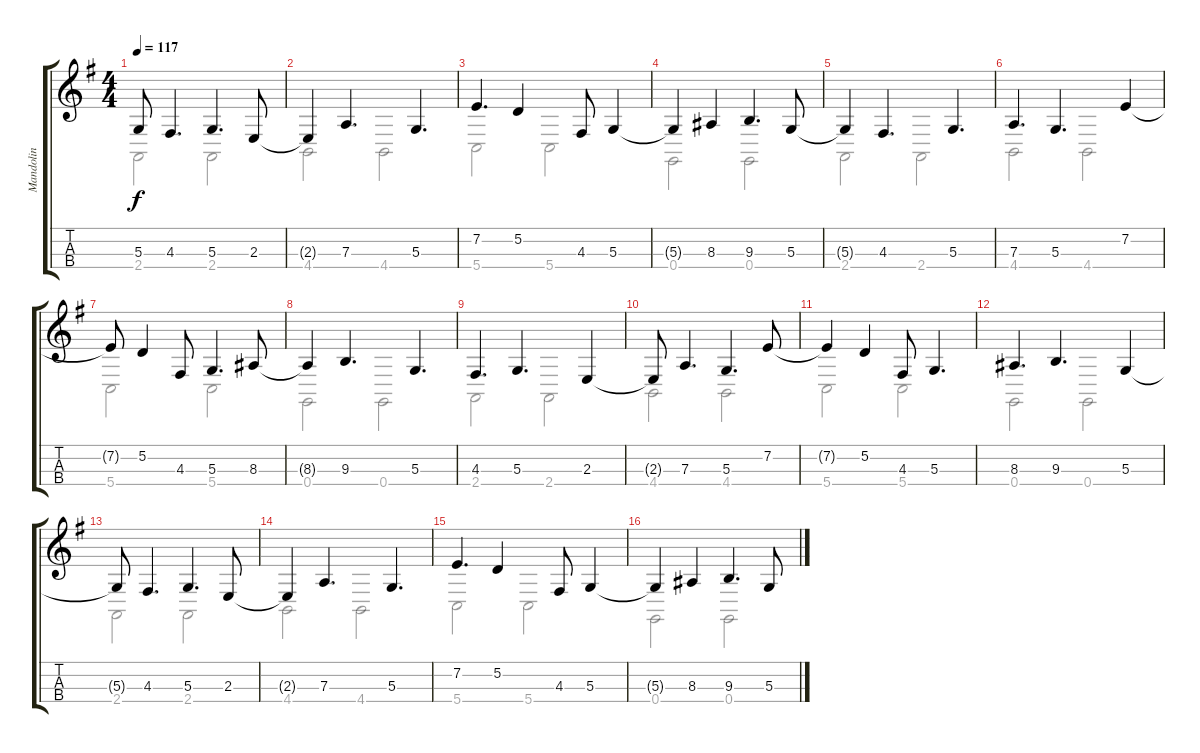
\track ("Mandolin" "Mandolin") {instrument koto}
\staff {score tabs}
\tuning (E4 A3 D3 G2) {hide}
\voice
\ts (4 4)
\tempo 117
\clef g2
\ks g
5.3{t}.8{dy f} 4.3.4{d} 5.3.4{d} 2.3.8 |
2.3{t}.4 7.3.4{d} 5.3.4{d} |
7.2.4{d} 5.2.4 4.3.8 5.3.4 |
5.3{t}.4 8.3.4 9.3.4{d} 5.3.8 |
5.3{t}.4 4.3.4{d} 5.3.4{d} |
7.3.4{d} 5.3.4{d} 7.2.4 |
7.2{t}.8 5.2.4 4.3.8 5.3.4{d} 8.3.8 |
8.3{t}.4 9.3.4{d} 5.3.4{d} |
4.3.4{d} 5.3.4{d} 2.3.4 |
2.3{t}.8 7.3.4{d} 5.3.4{d} 7.2.8 |
7.2{t}.4 5.2.4 4.3.8 5.3.4{d} |
8.3.4{d} 9.3.4{d} 5.3.4 |
5.3{t}.8 4.3.4{d} 5.3.4{d} 2.3.8 |
2.3{t}.4 7.3.4{d} 5.3.4{d} |
7.2.4{d} 5.2.4 4.3.8 5.3.4 |
5.3{t}.4 8.3.4 9.3.4{d} 5.3.8
\voice
\clef g2
\ottava regular
\simile none
\ks g
2.4.2{dy f} 2.4.2 |
4.4.2 4.4.2 |
5.4.2 5.4.2 |
0.4.2 0.4.2 |
2.4.2 2.4.2 |
4.4.2 4.4.2 |
5.4.2 5.4.2 |
0.4.2 0.4.2 |
2.4.2 2.4.2 |
4.4.2 4.4.2 |
5.4.2 5.4.2 |
0.4.2 0.4.2 |
2.4.2 2.4.2 |
4.4.2 4.4.2 |
5.4.2 5.4.2 |
0.4.2 0.4.2
